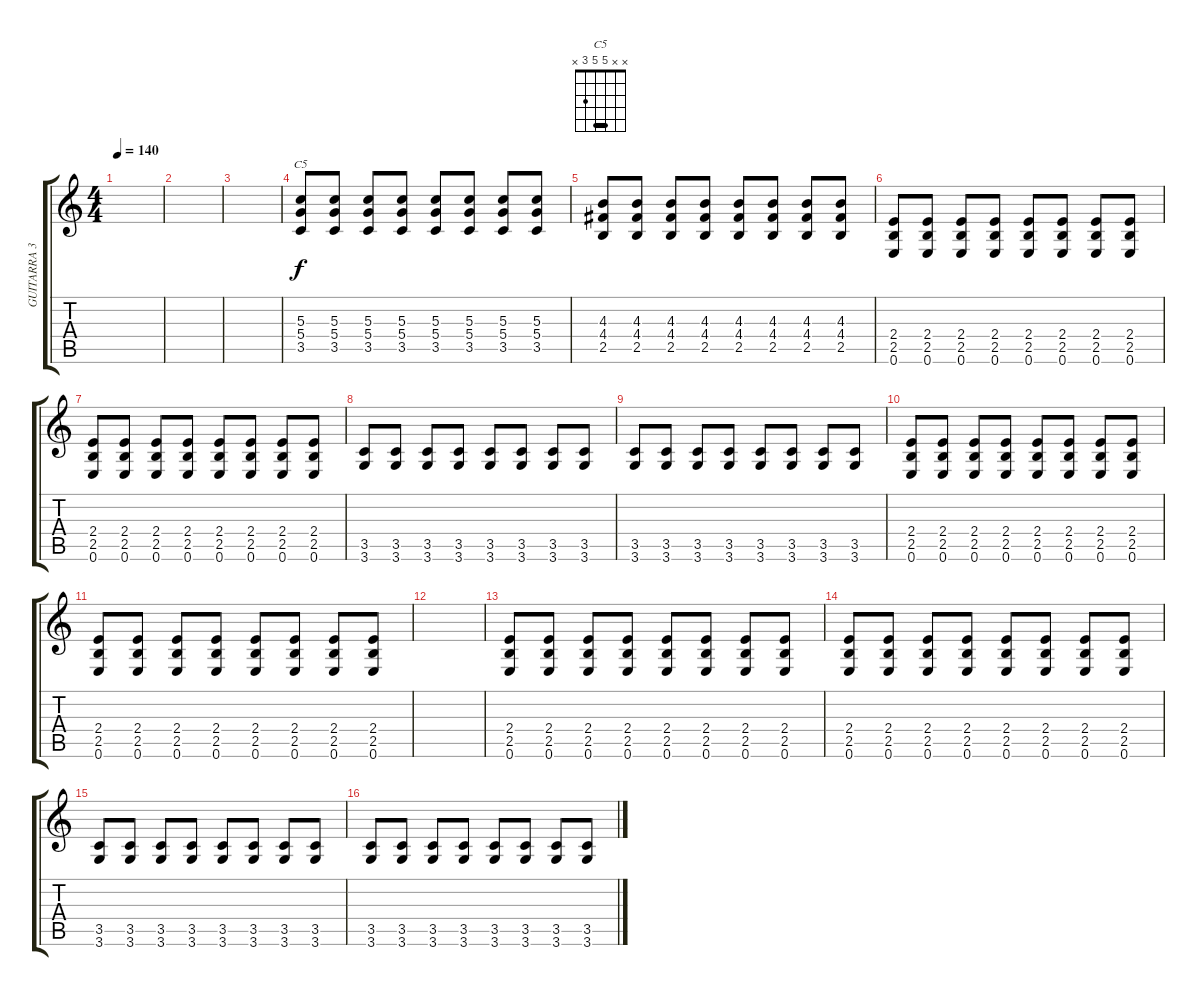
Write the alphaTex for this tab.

\track ("GUITARRA 3" "GUITARRA 3") {instrument electricguitarmuted}
\staff {score tabs}
\tuning (E4 B3 G3 D3 A2 E2) {hide}
\chord ("C5" x x 5 5 3 x) {barre 5}
\ts (4 4)
\tempo 140
\clef g2
\ks c
|
|
|
(5.3 5.4 3.5).8{ch "C5" volume 9} (5.3 5.4 3.5).8 (5.3 5.4 3.5).8 (5.3 5.4 3.5).8 (5.3 5.4 3.5).8 (5.3 5.4 3.5).8 (5.3 5.4 3.5).8 (5.3 5.4 3.5).8 |
(4.3 4.4 2.5).8 (4.3 4.4 2.5).8 (4.3 4.4 2.5).8 (4.3 4.4 2.5).8 (4.3 4.4 2.5).8 (4.3 4.4 2.5).8 (4.3 4.4 2.5).8 (4.3 4.4 2.5).8 |
(2.4 2.5 0.6).8{volume 13} (2.4 2.5 0.6).8 (2.4 2.5 0.6).8 (2.4 2.5 0.6).8 (2.4 2.5 0.6).8 (2.4 2.5 0.6).8 (2.4 2.5 0.6).8 (2.4 2.5 0.6).8 |
(2.4 2.5 0.6).8 (2.4 2.5 0.6).8 (2.4 2.5 0.6).8 (2.4 2.5 0.6).8 (2.4 2.5 0.6).8 (2.4 2.5 0.6).8 (2.4 2.5 0.6).8 (2.4 2.5 0.6).8 |
(3.5 3.6).8 (3.5 3.6).8 (3.5 3.6).8 (3.5 3.6).8 (3.5 3.6).8 (3.5 3.6).8 (3.5 3.6).8 (3.5 3.6).8 |
(3.5 3.6).8 (3.5 3.6).8 (3.5 3.6).8 (3.5 3.6).8 (3.5 3.6).8 (3.5 3.6).8 (3.5 3.6).8 (3.5 3.6).8 |
(2.4 2.5 0.6).8 (2.4 2.5 0.6).8 (2.4 2.5 0.6).8 (2.4 2.5 0.6).8 (2.4 2.5 0.6).8 (2.4 2.5 0.6).8 (2.4 2.5 0.6).8 (2.4 2.5 0.6).8 |
(2.4 2.5 0.6).8 (2.4 2.5 0.6).8 (2.4 2.5 0.6).8 (2.4 2.5 0.6).8 (2.4 2.5 0.6).8 (2.4 2.5 0.6).8 (2.4 2.5 0.6).8 (2.4 2.5 0.6).8 |
|
(2.4 2.5 0.6).8 (2.4 2.5 0.6).8 (2.4 2.5 0.6).8 (2.4 2.5 0.6).8 (2.4 2.5 0.6).8 (2.4 2.5 0.6).8 (2.4 2.5 0.6).8 (2.4 2.5 0.6).8 |
(2.4 2.5 0.6).8 (2.4 2.5 0.6).8 (2.4 2.5 0.6).8 (2.4 2.5 0.6).8 (2.4 2.5 0.6).8 (2.4 2.5 0.6).8 (2.4 2.5 0.6).8 (2.4 2.5 0.6).8 |
(3.5 3.6).8 (3.5 3.6).8 (3.5 3.6).8 (3.5 3.6).8 (3.5 3.6).8 (3.5 3.6).8 (3.5 3.6).8 (3.5 3.6).8 |
(3.5 3.6).8 (3.5 3.6).8 (3.5 3.6).8 (3.5 3.6).8 (3.5 3.6).8 (3.5 3.6).8 (3.5 3.6).8 (3.5 3.6).8
